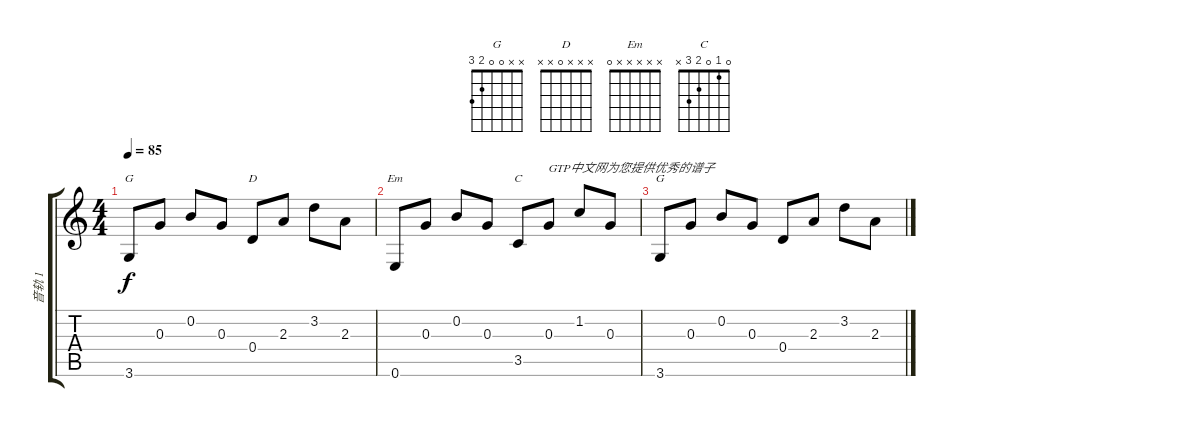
\track ("音轨 1" "音轨 1") {instrument acousticguitarsteel}
\staff {score tabs}
\tuning (E4 B3 G3 D3 A2 E2) {hide}
\chord ("G" x x x x x 3)
\chord ("D" x x x 0 x x)
\chord ("Em" x x x x x 0)
\chord ("C" 0 1 0 2 3 x)
\chord ("G" x x 0 0 2 3)
\ts (4 4)
\tempo 85
\clef g2
\ks c
3.6.8{ch "G" dy f} 0.3.8 0.2.8 0.3.8 0.4.8{ch "D"} 2.3.8 3.2.8 2.3.8 |
0.6.8{ch "Em"} 0.3.8 0.2.8 0.3.8 3.5.8{ch "C"} 0.3.8{txt "GTP中文网为您提供优秀的谱子"} 1.2.8 0.3.8 |
3.6.8{ch "G"} 0.3.8 0.2.8 0.3.8 0.4.8 2.3.8 3.2.8 2.3.8
